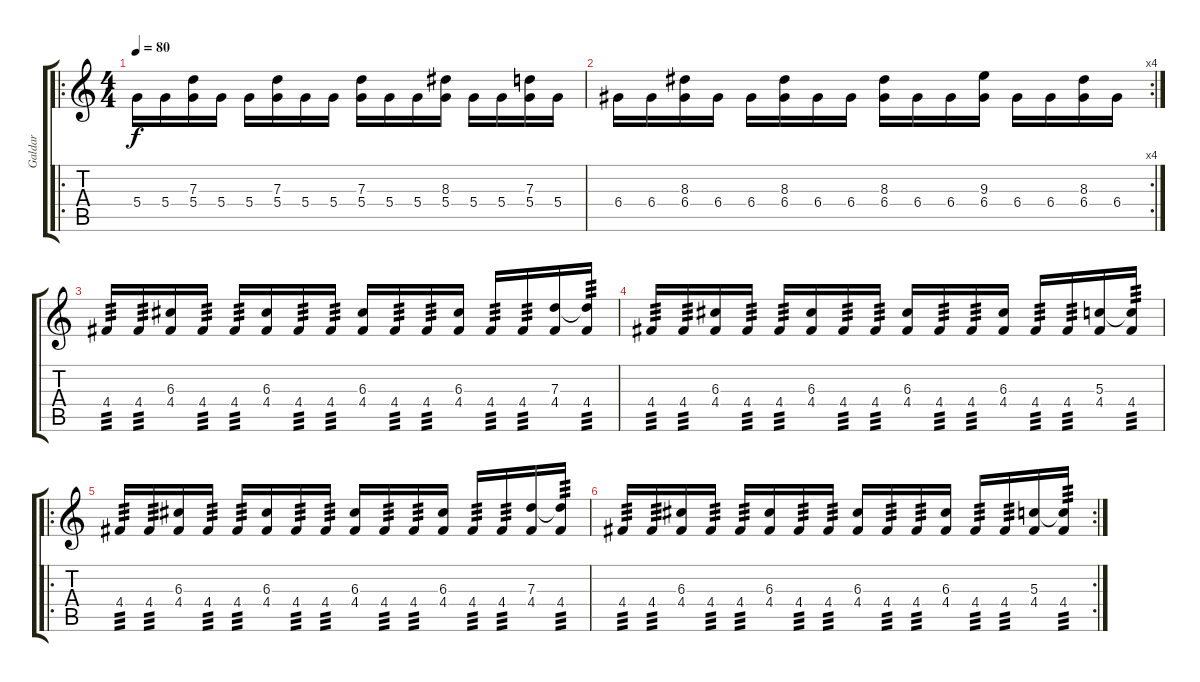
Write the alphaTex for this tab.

\track ("Galdar" "Galdar") {instrument distortionguitar}
\staff {score tabs}
\tuning (E4 B3 G3 D3 A2 E2) {hide}
\ro
\ts (4 4)
\tempo 80
\clef g2
\ks c
5.4.16{dy f} 5.4.16 (7.3 5.4).16 5.4.16 5.4.16 (7.3 5.4).16 5.4.16 5.4.16 (7.3 5.4).16 5.4.16 5.4.16 (8.3 5.4).16 5.4.16 5.4.16 (7.3 5.4).16 5.4.16 |
\rc 4
6.4.16 6.4.16 (8.3 6.4).16 6.4.16 6.4.16 (8.3 6.4).16 6.4.16 6.4.16 (8.3 6.4).16 6.4.16 6.4.16 (9.3 6.4).16 6.4.16 6.4.16 (8.3 6.4).16 6.4.16 |
4.4.16{tp 3} 4.4.16{tp 3} (6.3 4.4).16 4.4.16{tp 3} 4.4.16{tp 3} (6.3 4.4).16 4.4.16{tp 3} 4.4.16{tp 3} (6.3 4.4).16 4.4.16{tp 3} 4.4.16{tp 3} (6.3 4.4).16 4.4.16{tp 3} 4.4.16{tp 3} (7.3 4.4).16 (7.3{t} 4.4).16{tp 3} |
4.4.16{tp 3} 4.4.16{tp 3} (6.3 4.4).16 4.4.16{tp 3} 4.4.16{tp 3} (6.3 4.4).16 4.4.16{tp 3} 4.4.16{tp 3} (6.3 4.4).16 4.4.16{tp 3} 4.4.16{tp 3} (6.3 4.4).16 4.4.16{tp 3} 4.4.16{tp 3} (5.3 4.4).16 (5.3{t} 4.4).16{tp 3} |
\ro
4.4.16{tp 3} 4.4.16{tp 3} (6.3 4.4).16 4.4.16{tp 3} 4.4.16{tp 3} (6.3 4.4).16 4.4.16{tp 3} 4.4.16{tp 3} (6.3 4.4).16 4.4.16{tp 3} 4.4.16{tp 3} (6.3 4.4).16 4.4.16{tp 3} 4.4.16{tp 3} (7.3 4.4).16 (7.3{t} 4.4).16{tp 3} |
\rc 2
4.4.16{tp 3} 4.4.16{tp 3} (6.3 4.4).16 4.4.16{tp 3} 4.4.16{tp 3} (6.3 4.4).16 4.4.16{tp 3} 4.4.16{tp 3} (6.3 4.4).16 4.4.16{tp 3} 4.4.16{tp 3} (6.3 4.4).16 4.4.16{tp 3} 4.4.16{tp 3} (5.3 4.4).16 (5.3{t} 4.4).16{tp 3}
